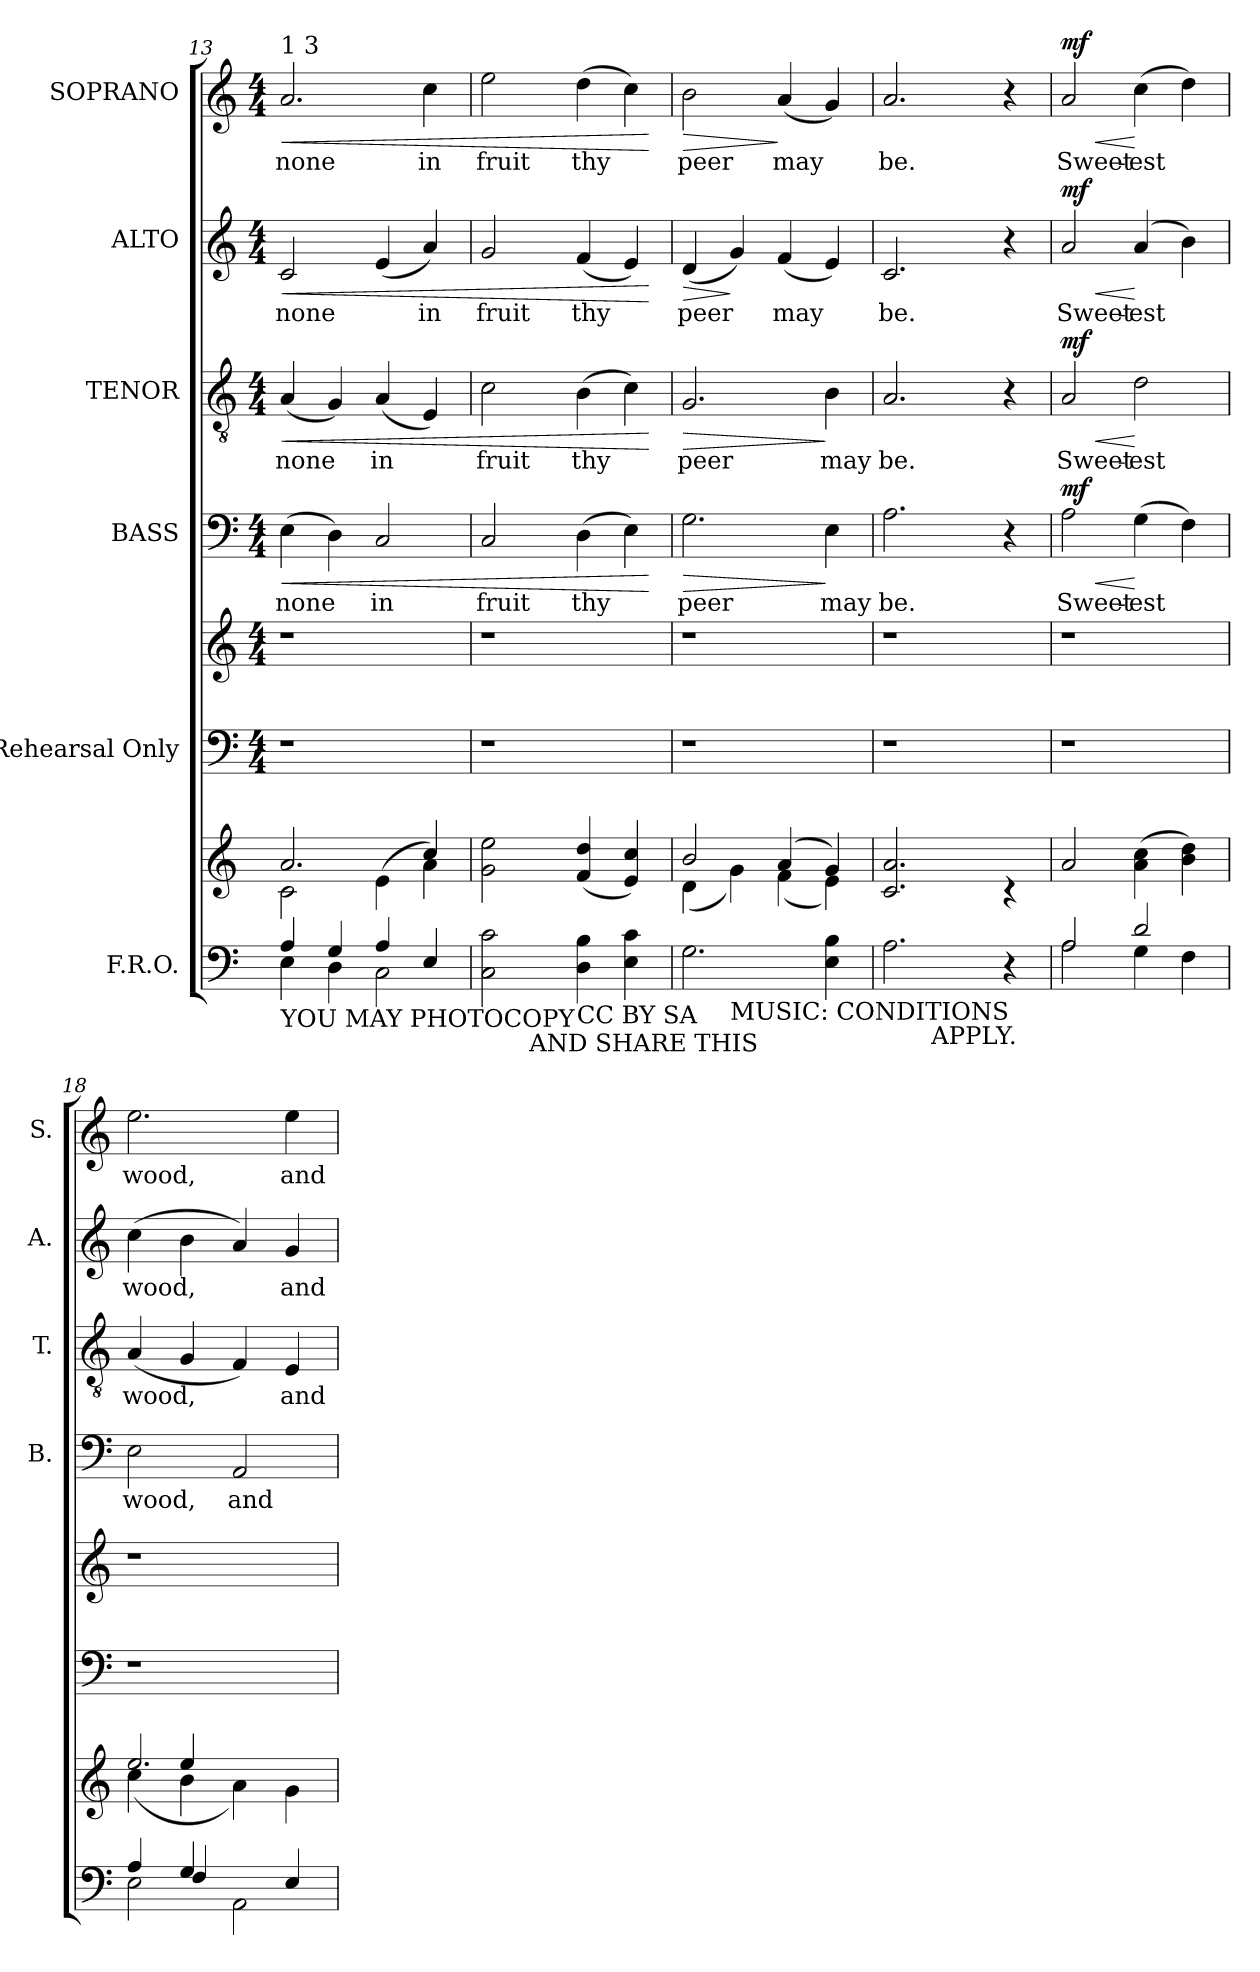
**kern	**kern	**kern	**kern	**kern	**text	**dynam	**kern	**text	**dynam	**kern	**text	**dynam	**kern	**text	**dynam
*part6	*part6	*part5	*part5	*part4	*part4	*part4	*part3	*part3	*part3	*part2	*part2	*part2	*part1	*part1	*part1
*staff8	*staff7	*staff6	*staff5	*staff4	*staff4	*staff4	*staff3	*staff3	*staff3	*staff2	*staff2	*staff2	*staff1	*staff1	*staff1
*I"F.R.O.	*	*I"Rehearsal Only	*	*I"BASS	*	*	*I"TENOR	*	*	*I"ALTO	*	*	*I"SOPRANO	*	*
*	*	*	*	*I'B.	*	*	*I'T.	*	*	*I'A.	*	*	*I'S.	*	*
!!LO:LB:g=z
*clefF4	*clefG2	*clefF4	*clefG2	*clefF4	*	*	*clefGv2	*	*	*clefG2	*	*	*clefG2	*	*
*k[]	*k[]	*k[]	*k[]	*k[]	*	*	*k[]	*	*	*k[]	*	*	*k[]	*	*
*C:	*C:	*C:	*C:	*C:	*	*	*C:	*	*	*C:	*	*	*C:	*	*
*	*	*M4/4	*M4/4	*M4/4	*	*	*M4/4	*	*	*M4/4	*	*	*M4/4	*	*
=13	=13	=13	=13	=13	=13	=13	=13	=13	=13	=13	=13	=13	=13	=13	=13
*^	*^	*	*	*	*	*	*	*	*	*	*	*	*	*	*
*	*	*	*^	*	*	*	*	*	*	*	*	*	*	*	*	*	*
!	!	!	!	!	!	!	!	!	!	!	!	!	!	!	!	!LO:TX:a:t=1 3	!	!
!LO:TX:b:t=YOU MAY PHOTOCOPY	!	!	!	!	!	!	!	!	!	!	!	!	!	!	!	!	!	!
!	!	!	!	!	!	!	!	!LO:LY:b	!LO:HP:b	!	!LO:LY:b	!LO:HP:b	!	!LO:LY:b	!LO:HP:b	!	!LO:LY:b	!LO:HP:b
4A/	4E\	2c\	2.a/	2.ryy	1r	1r	(>4E\	none	<	(<4A/	none	<	2c/	none	<	2.a/	none	<
4G/	4D\	.	.	.	.	.	4D\)	.	.	4G/)	.	.	.	.	.	.	.	.
!	!	!	!	!	!	!	!	!LO:LY:b	!	!	!LO:LY:b	!	!	!	!	!	!	!
2C\	4A/	(<4e\	.	.	.	.	2C/	in	.	(<4A/	in	.	(<4e/	.	.	.	.	.
!	!	!	!	!	!	!	!	!	!	!	!	!	!	!LO:LY:b	!	!	!LO:LY:b	!
.	4E/	4ryy	4cc/	4a\)	.	.	.	.	.	4E/)	.	.	4a/)	in	.	4cc\	in	.
=14	=14	=14	=14	=14	=14	=14	=14	=14	=14	=14	=14	=14	=14	=14	=14	=14	=14	=14
!	!	!	!	!	!	!	!	!LO:LY:b	!	!	!LO:LY:b	!	!	!LO:LY:b	!	!	!LO:LY:b	!
*	*	*v	*v	*v	*	*	*	*	*	*	*	*	*	*	*	*	*	*
2C\ 2c\	4ryy	2g\ 2ee\	1r	1r	2C/	fruit	.	2c\	fruit	.	2g/	fruit	.	2ee\	fruit	.
!	!LO:TX:b:t=AND SHARE THIS	!	!	!	!	!	!	!	!	!	!	!	!	!	!	!
.	2.ryy	.	.	.	.	.	.	.	.	.	.	.	.	.	.	.
!LO:TX:b:t=CC BY SA	!	!	!	!	!	!	!	!	!	!	!	!	!	!	!	!
!	!	!	!	!	!	!LO:LY:b	!	!	!LO:LY:b	!	!	!LO:LY:b	!	!	!LO:LY:b	!
4D\ 4B\	.	(<4f/ 4dd/	.	.	(>4D\	thy	.	(>4B\	thy	.	(<4f/	thy	.	(>4dd\	thy	.
4E\ 4c\	.	4e/ 4cc/)	.	.	4E\)	.	.	4c\)	.	.	4e/)	.	.	4cc\)	.	.
.	.	.	.	.	.	.	[	.	.	[	.	.	[	.	.	[
=15	=15	=15	=15	=15	=15	=15	=15	=15	=15	=15	=15	=15	=15	=15	=15	=15
*	*	*^	*	*	*	*	*	*	*	*	*	*	*	*	*	*
*	*	*	*^	*	*	*	*	*	*	*	*	*	*	*	*	*	*
!	!	!	!	!	!	!	!	!LO:LY:b	!LO:HP:b	!	!LO:LY:b	!LO:HP:b	!	!LO:LY:b	!LO:HP:b	!	!LO:LY:b	!LO:HP:b
2.G\	4ryy	2b/	(<4d\	2.ryy	1r	1r	2.G\	peer	>	2.G/	peer	>	(<4d/	peer	>	2b\	peer	>
!	!LO:TX:b:t=MUSIC&colon; CONDITIONS	!	!	!	!	!	!	!	!	!	!	!	!	!	!	!	!	!
.	2.ryy	.	4g\)	.	.	.	.	.	.	.	.	.	4g/)	.	]	.	.	.
!	!	!	!	!	!	!	!	!	!	!	!	!	!	!LO:LY:b	!	!	!LO:LY:b	!
.	.	(4a/	(<4f\	.	.	.	.	.	.	.	.	.	(<4f/	may	.	(<4a/	may	]
!	!	!	!	!	!	!	!	!LO:LY:b	!	!	!LO:LY:b	!	!	!	!	!	!	!
4E\ 4B\	.	4ryy	4e\)	4g/)	.	.	4E\	may	]	4B\	may	]	4e/)	.	.	4g/)	.	.
=16	=16	=16	=16	=16	=16	=16	=16	=16	=16	=16	=16	=16	=16	=16	=16	=16	=16	=16
!	!	!	!	!	!	!	!	!LO:LY:b	!	!	!LO:LY:b	!	!	!LO:LY:b	!	!	!LO:LY:b	!
*	*	*	*v	*v	*	*	*	*	*	*	*	*	*	*	*	*	*	*
2.A\	4ryy	2.c/ 2.a/	2.ryy	1r	1r	2.A\	be.	.	2.A/	be.	.	2.c/	be.	.	2.a/	be.	.
!	!LO:TX:b:t=APPLY.	!	!	!	!	!	!	!	!	!	!	!	!	!	!	!	!
.	2.ryy	.	.	.	.	.	.	.	.	.	.	.	.	.	.	.	.
4r	.	4ryy	4rc	.	.	4r	.	.	4r	.	.	4r	.	.	4r	.	.
!!LO:PB:g=z
=17	=17	=17	=17	=17	=17	=17	=17	=17	=17	=17	=17	=17	=17	=17	=17	=17	=17
!	!	!	!	!	!	!	!LO:LY:b	!LO:HP:b	!	!LO:LY:b	!LO:HP:b	!	!LO:LY:b	!LO:HP:b	!	!LO:LY:b	!LO:HP:b
!	!	!	!	!	!	!	!	!LO:DY:n=1:a	!	!	!LO:DY:n=1:a	!	!	!LO:DY:n=1:a	!	!	!LO:DY:n=1:a
*	*	*v	*v	*	*	*	*	*	*	*	*	*	*	*	*	*	*
2A\	2A/	2a/	1r	1r	2A\	Sweet-	< mf	2A/	Sweet-	< mf	2a/	Sweet-	< mf	2a/	Sweet-	< mf
!	!	!	!	!	!	!LO:LY:b	!	!	!LO:LY:b	!	!	!LO:LY:b	!	!	!LO:LY:b	!
2d/	4G\	(>4a\ 4cc\	.	.	(>4G\	-est	[	2d\	-est	[	(4a/	-est	[	(>4cc\	-est	[
.	4F\	4b\ 4dd\)	.	.	4F\)	.	.	.	.	.	4b\)	.	.	4dd\)	.	.
=18	=18	=18	=18	=18	=18	=18	=18	=18	=18	=18	=18	=18	=18	=18	=18	=18
*	*^	*^	*	*	*	*	*	*	*	*	*	*	*	*	*	*
*	*	*	*	*^	*	*	*	*	*	*	*	*	*	*	*	*	*	*
!	!	!	!	!	!	!	!	!	!LO:LY:b	!	!	!LO:LY:b	!	!	!LO:LY:b	!	!	!LO:LY:b	!
2E\	4A/	4ryy	2.ee/	(<4cc\	4ryy	1r	1r	2E\	wood,	.	(<4A/	wood,	.	(>4cc\	wood,	.	2.ee\	wood,	.
.	4G/	4F/	.	4b\	4ee/	.	.	.	.	.	4G/	.	.	4b\	.	.	.	.	.
!	!	!	!	!	!	!	!	!	!LO:LY:b	!	!	!	!	!	!	!	!	!	!
2ryy	2AA\	4ryy	.	4a\)	2ryy	.	.	2AA/	and	.	4F/)	.	.	4a/)	.	.	.	.	.
!	!	!	!	!	!	!	!	!	!	!	!	!LO:LY:b	!	!	!LO:LY:b	!	!	!LO:LY:b	!
.	.	4E/	4ryy	4g\	.	.	.	.	.	.	4E/	and	.	4g/	and	.	4ee\	and	.
*v	*v	*v	*	*	*	*	*	*	*	*	*	*	*	*	*	*	*	*	*
*	*v	*v	*v	*	*	*	*	*	*	*	*	*	*	*	*	*	*
=	=	=	=	=	=	=	=	=	=	=	=	=	=	=	=
*-	*-	*-	*-	*-	*-	*-	*-	*-	*-	*-	*-	*-	*-	*-	*-
